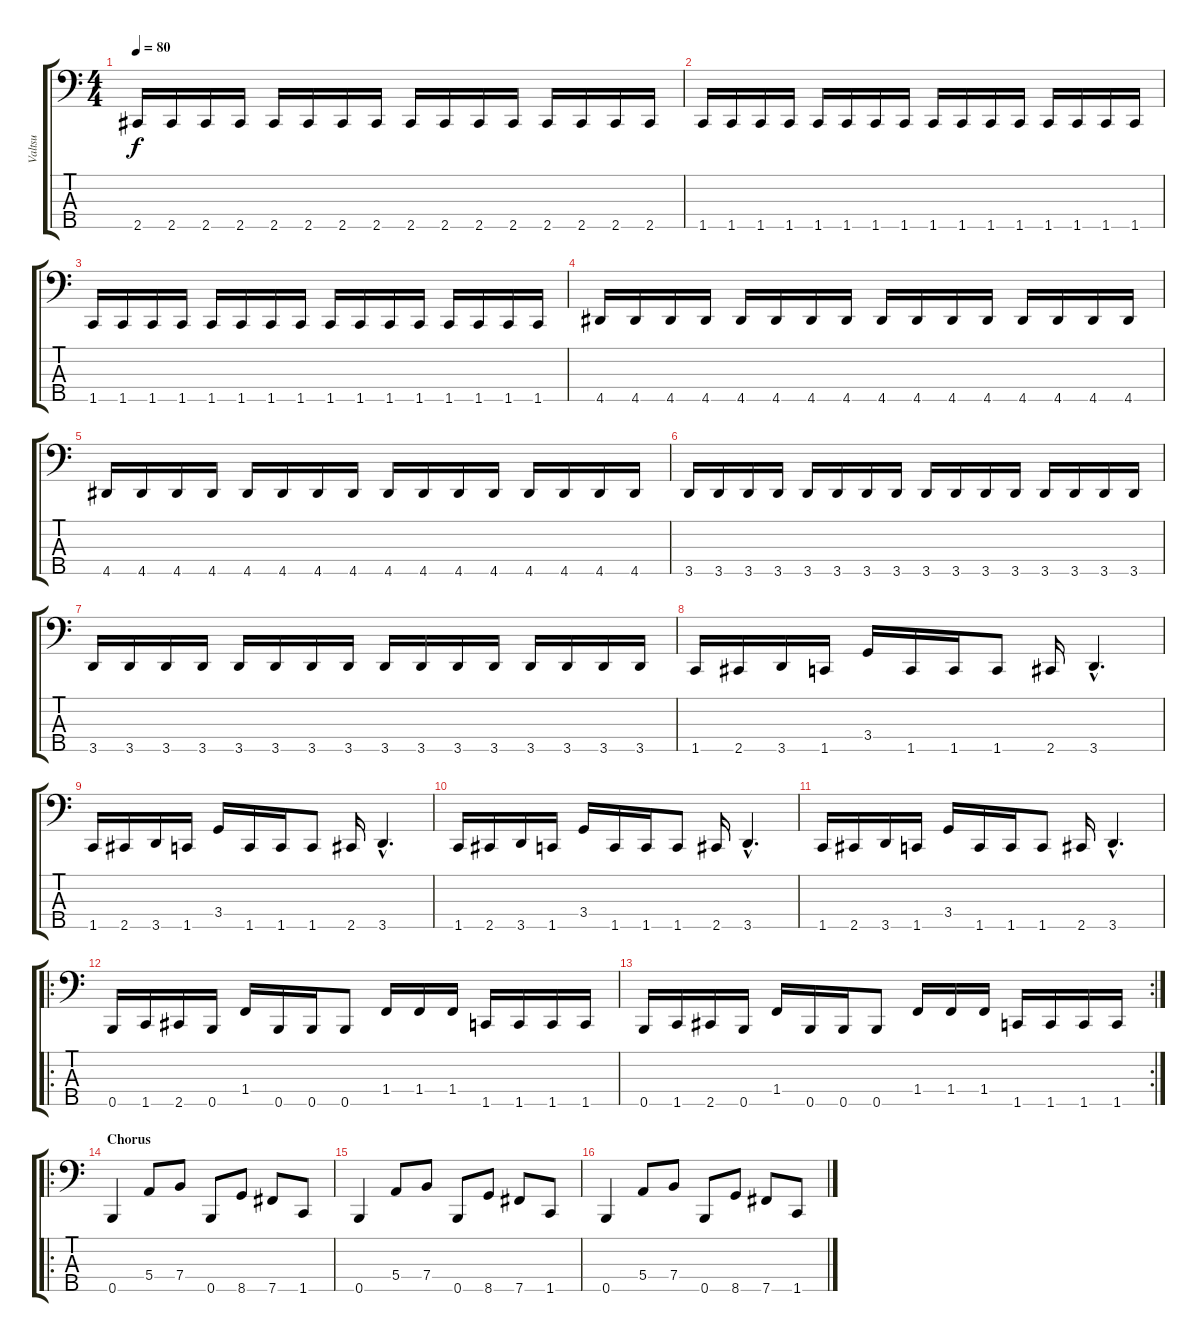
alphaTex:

\track ("Valtsu" "Valtsu") {instrument electricbasspick}
\staff {score tabs}
\tuning (G2 D2 A1 E1 B0) {hide}
\ts (4 4)
\tempo 80
\clef f4
\ks c
2.5.16{dy f} 2.5.16 2.5.16 2.5.16 2.5.16 2.5.16 2.5.16 2.5.16 2.5.16 2.5.16 2.5.16 2.5.16 2.5.16 2.5.16 2.5.16 2.5.16 |
1.5.16 1.5.16 1.5.16 1.5.16 1.5.16 1.5.16 1.5.16 1.5.16 1.5.16 1.5.16 1.5.16 1.5.16 1.5.16 1.5.16 1.5.16 1.5.16 |
1.5.16 1.5.16 1.5.16 1.5.16 1.5.16 1.5.16 1.5.16 1.5.16 1.5.16 1.5.16 1.5.16 1.5.16 1.5.16 1.5.16 1.5.16 1.5.16 |
4.5.16 4.5.16 4.5.16 4.5.16 4.5.16 4.5.16 4.5.16 4.5.16 4.5.16 4.5.16 4.5.16 4.5.16 4.5.16 4.5.16 4.5.16 4.5.16 |
4.5.16 4.5.16 4.5.16 4.5.16 4.5.16 4.5.16 4.5.16 4.5.16 4.5.16 4.5.16 4.5.16 4.5.16 4.5.16 4.5.16 4.5.16 4.5.16 |
3.5.16 3.5.16 3.5.16 3.5.16 3.5.16 3.5.16 3.5.16 3.5.16 3.5.16 3.5.16 3.5.16 3.5.16 3.5.16 3.5.16 3.5.16 3.5.16 |
3.5.16 3.5.16 3.5.16 3.5.16 3.5.16 3.5.16 3.5.16 3.5.16 3.5.16 3.5.16 3.5.16 3.5.16 3.5.16 3.5.16 3.5.16 3.5.16 |
1.5.16 2.5.16 3.5.16 1.5.16 3.4.16 1.5.16 1.5.16 1.5.8 2.5.16 3.5{hac}.4{d} |
1.5.16 2.5.16 3.5.16 1.5.16 3.4.16 1.5.16 1.5.16 1.5.8 2.5.16 3.5{hac}.4{d} |
1.5.16 2.5.16 3.5.16 1.5.16 3.4.16 1.5.16 1.5.16 1.5.8 2.5.16 3.5{hac}.4{d} |
1.5.16 2.5.16 3.5.16 1.5.16 3.4.16 1.5.16 1.5.16 1.5.8 2.5.16 3.5{hac}.4{d} |
\ro
0.5.16 1.5.16 2.5.16 0.5.16 1.4.16 0.5.16 0.5.16 0.5.8 1.4.16 1.4.16 1.4.16 1.5.16 1.5.16 1.5.16 1.5.16 |
\rc 2
0.5.16 1.5.16 2.5.16 0.5.16 1.4.16 0.5.16 0.5.16 0.5.8 1.4.16 1.4.16 1.4.16 1.5.16 1.5.16 1.5.16 1.5.16 |
\ro
\section ("" "Chorus")
0.5.4 5.4.8 7.4.8 0.5.8 8.5.8 7.5.8 1.5.8 |
0.5.4 5.4.8 7.4.8 0.5.8 8.5.8 7.5.8 1.5.8 |
0.5.4 5.4.8 7.4.8 0.5.8 8.5.8 7.5.8 1.5.8
